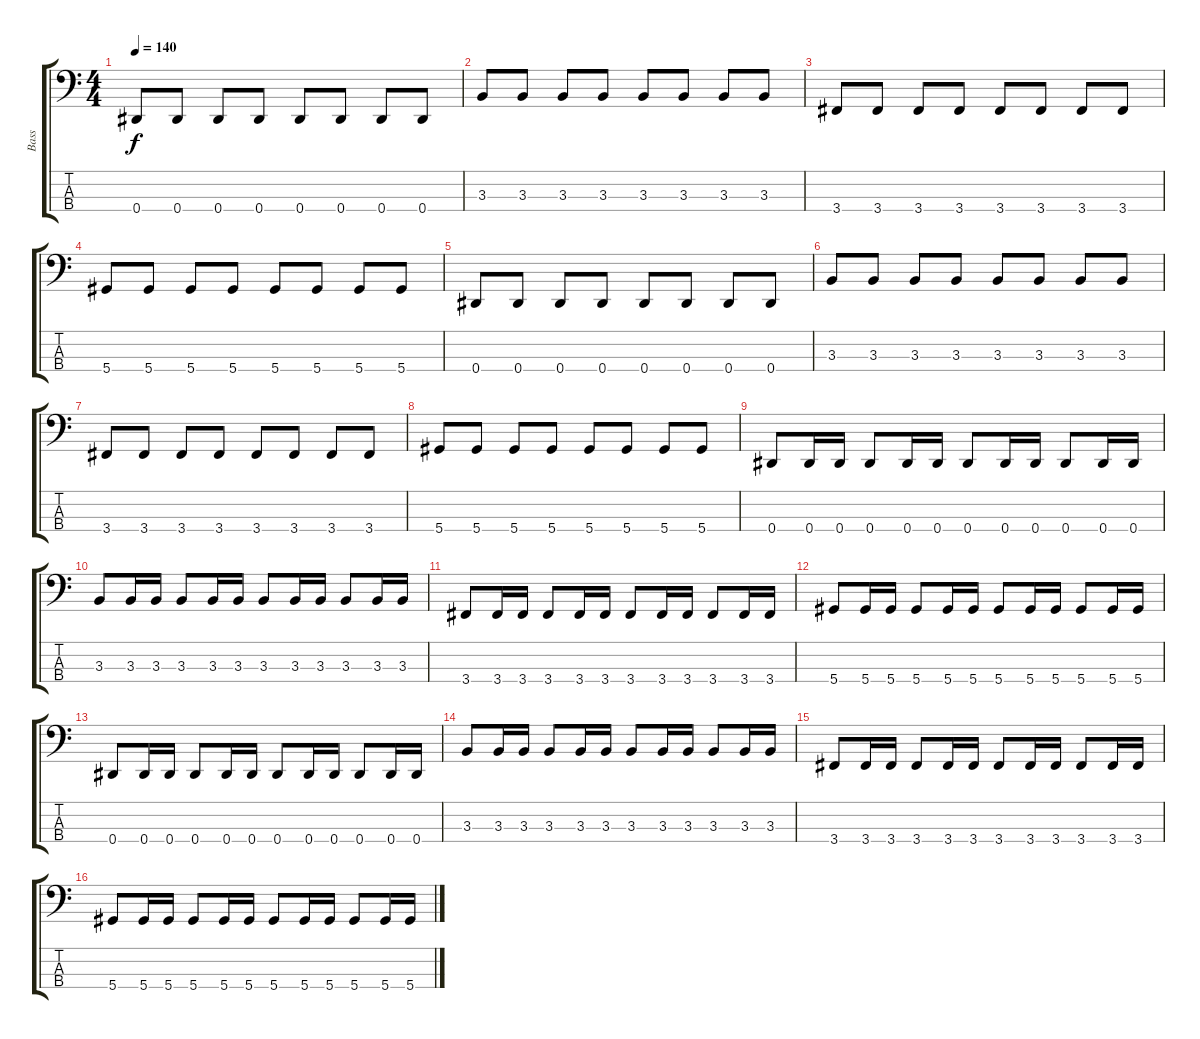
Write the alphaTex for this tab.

\track ("Bass" "Bass") {instrument electricbassfinger}
\staff {score tabs}
\tuning (Gb2 Db2 Ab1 Eb1) {hide}
\ts (4 4)
\tempo 140
\clef f4
\ks c
0.4.8{dy f} 0.4.8 0.4.8 0.4.8 0.4.8 0.4.8 0.4.8 0.4.8 |
3.3.8 3.3.8 3.3.8 3.3.8 3.3.8 3.3.8 3.3.8 3.3.8 |
3.4.8 3.4.8 3.4.8 3.4.8 3.4.8 3.4.8 3.4.8 3.4.8 |
5.4.8 5.4.8 5.4.8 5.4.8 5.4.8 5.4.8 5.4.8 5.4.8 |
0.4.8 0.4.8 0.4.8 0.4.8 0.4.8 0.4.8 0.4.8 0.4.8 |
3.3.8 3.3.8 3.3.8 3.3.8 3.3.8 3.3.8 3.3.8 3.3.8 |
3.4.8 3.4.8 3.4.8 3.4.8 3.4.8 3.4.8 3.4.8 3.4.8 |
5.4.8 5.4.8 5.4.8 5.4.8 5.4.8 5.4.8 5.4.8 5.4.8 |
0.4.8 0.4.16 0.4.16 0.4.8 0.4.16 0.4.16 0.4.8 0.4.16 0.4.16 0.4.8 0.4.16 0.4.16 |
3.3.8 3.3.16 3.3.16 3.3.8 3.3.16 3.3.16 3.3.8 3.3.16 3.3.16 3.3.8 3.3.16 3.3.16 |
3.4.8 3.4.16 3.4.16 3.4.8 3.4.16 3.4.16 3.4.8 3.4.16 3.4.16 3.4.8 3.4.16 3.4.16 |
5.4.8 5.4.16 5.4.16 5.4.8 5.4.16 5.4.16 5.4.8 5.4.16 5.4.16 5.4.8 5.4.16 5.4.16 |
0.4.8 0.4.16 0.4.16 0.4.8 0.4.16 0.4.16 0.4.8 0.4.16 0.4.16 0.4.8 0.4.16 0.4.16 |
3.3.8 3.3.16 3.3.16 3.3.8 3.3.16 3.3.16 3.3.8 3.3.16 3.3.16 3.3.8 3.3.16 3.3.16 |
3.4.8 3.4.16 3.4.16 3.4.8 3.4.16 3.4.16 3.4.8 3.4.16 3.4.16 3.4.8 3.4.16 3.4.16 |
5.4.8 5.4.16 5.4.16 5.4.8 5.4.16 5.4.16 5.4.8 5.4.16 5.4.16 5.4.8 5.4.16 5.4.16
